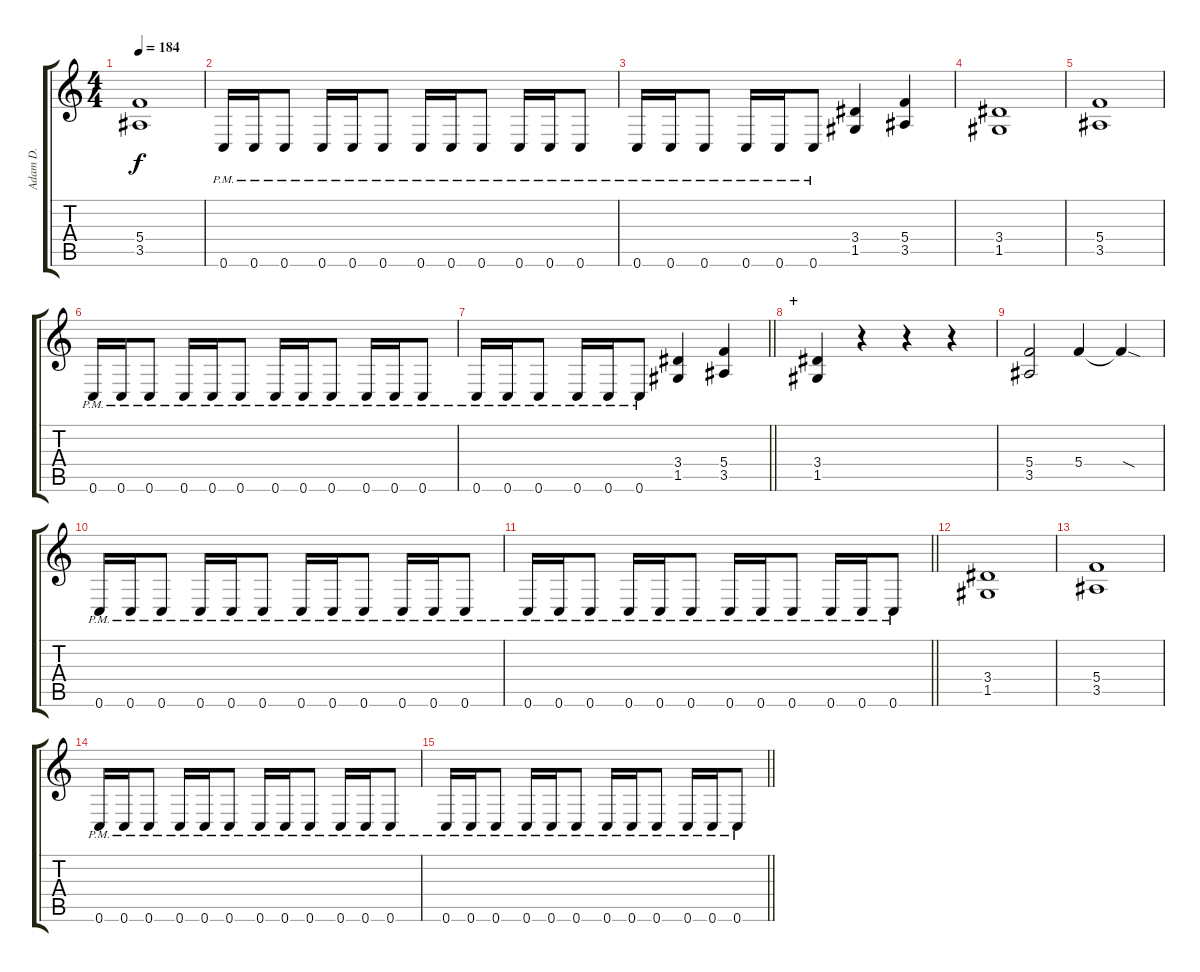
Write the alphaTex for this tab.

\track ("Adam D." "Adam D.") {instrument distortionguitar}
\staff {score tabs}
\tuning (D4 A3 F3 C3 G2 C2) {hide}
\ts (4 4)
\tempo 184
\clef g2
\ks c
(5.4 3.5).1{dy f} |
0.6{pm}.16 0.6{pm}.16 0.6{pm}.8 0.6{pm}.16 0.6{pm}.16 0.6{pm}.8 0.6{pm}.16 0.6{pm}.16 0.6{pm}.8 0.6{pm}.16 0.6{pm}.16 0.6{pm}.8 |
0.6{pm}.16 0.6{pm}.16 0.6{pm}.8 0.6{pm}.16 0.6{pm}.16 0.6{pm}.8 (3.4 1.5).4 (5.4 3.5).4 |
(3.4 1.5).1 |
(5.4 3.5).1 |
0.6{pm}.16 0.6{pm}.16 0.6{pm}.8 0.6{pm}.16 0.6{pm}.16 0.6{pm}.8 0.6{pm}.16 0.6{pm}.16 0.6{pm}.8 0.6{pm}.16 0.6{pm}.16 0.6{pm}.8 |
\barLineRight lightlight
0.6{pm}.16 0.6{pm}.16 0.6{pm}.8 0.6{pm}.16 0.6{pm}.16 0.6{pm}.8 (3.4 1.5).4 (5.4 3.5).4 |
\section ("" "+")
(3.4 1.5).4 r.4 r.4 r.4 |
(5.4 3.5).2 5.4.4 5.4{sod t}.4 |
0.6{pm}.16 0.6{pm}.16 0.6{pm}.8 0.6{pm}.16 0.6{pm}.16 0.6{pm}.8 0.6{pm}.16 0.6{pm}.16 0.6{pm}.8 0.6{pm}.16 0.6{pm}.16 0.6{pm}.8 |
\barLineRight lightlight
0.6{pm}.16 0.6{pm}.16 0.6{pm}.8 0.6{pm}.16 0.6{pm}.16 0.6{pm}.8 0.6{pm}.16 0.6{pm}.16 0.6{pm}.8 0.6{pm}.16 0.6{pm}.16 0.6{pm}.8 |
(3.4 1.5).1 |
(5.4 3.5).1 |
0.6{pm}.16 0.6{pm}.16 0.6{pm}.8 0.6{pm}.16 0.6{pm}.16 0.6{pm}.8 0.6{pm}.16 0.6{pm}.16 0.6{pm}.8 0.6{pm}.16 0.6{pm}.16 0.6{pm}.8 |
\barLineRight lightlight
0.6{pm}.16 0.6{pm}.16 0.6{pm}.8 0.6{pm}.16 0.6{pm}.16 0.6{pm}.8 0.6{pm}.16 0.6{pm}.16 0.6{pm}.8 0.6{pm}.16 0.6{pm}.16 0.6{pm}.8
